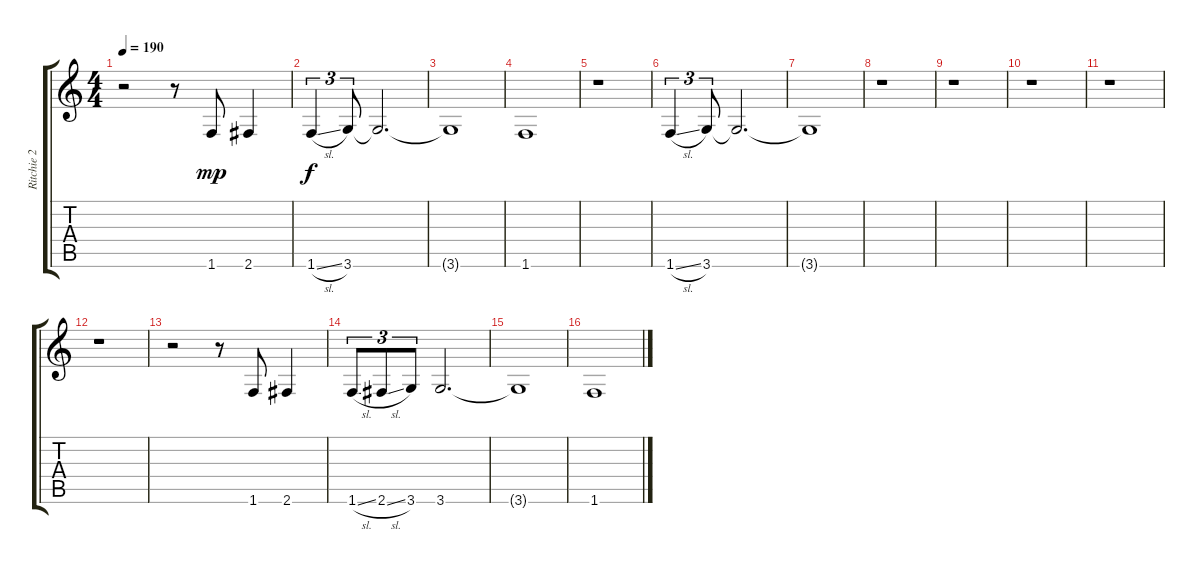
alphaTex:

\track ("Ritchie 2" "Ritchie 2") {instrument overdrivenguitar}
\staff {score tabs}
\tuning (E4 B3 G3 D3 A2 E2) {hide}
\ts (4 4)
\tempo 190
\clef g2
\ks c
r.2{dy mp} r.8 1.6.8 2.6.4 |
1.6{sl}.4{tu (3 2) dy f} 3.6.8{tu (3 2)} 3.6{t}.2{d} |
3.6{t}.1 |
1.6.1 |
r.1 |
1.6{sl}.4{tu (3 2)} 3.6.8{tu (3 2)} 3.6{t}.2{d} |
3.6{t}.1 |
r.1 |
r.1 |
r.1 |
r.1 |
r.1 |
r.2 r.8 1.6.8 2.6.4 |
1.6{sl}.8{tu (3 2)} 2.6{sl}.8{tu (3 2)} 3.6.8{tu (3 2)} 3.6.2{d} |
3.6{t}.1 |
1.6.1
